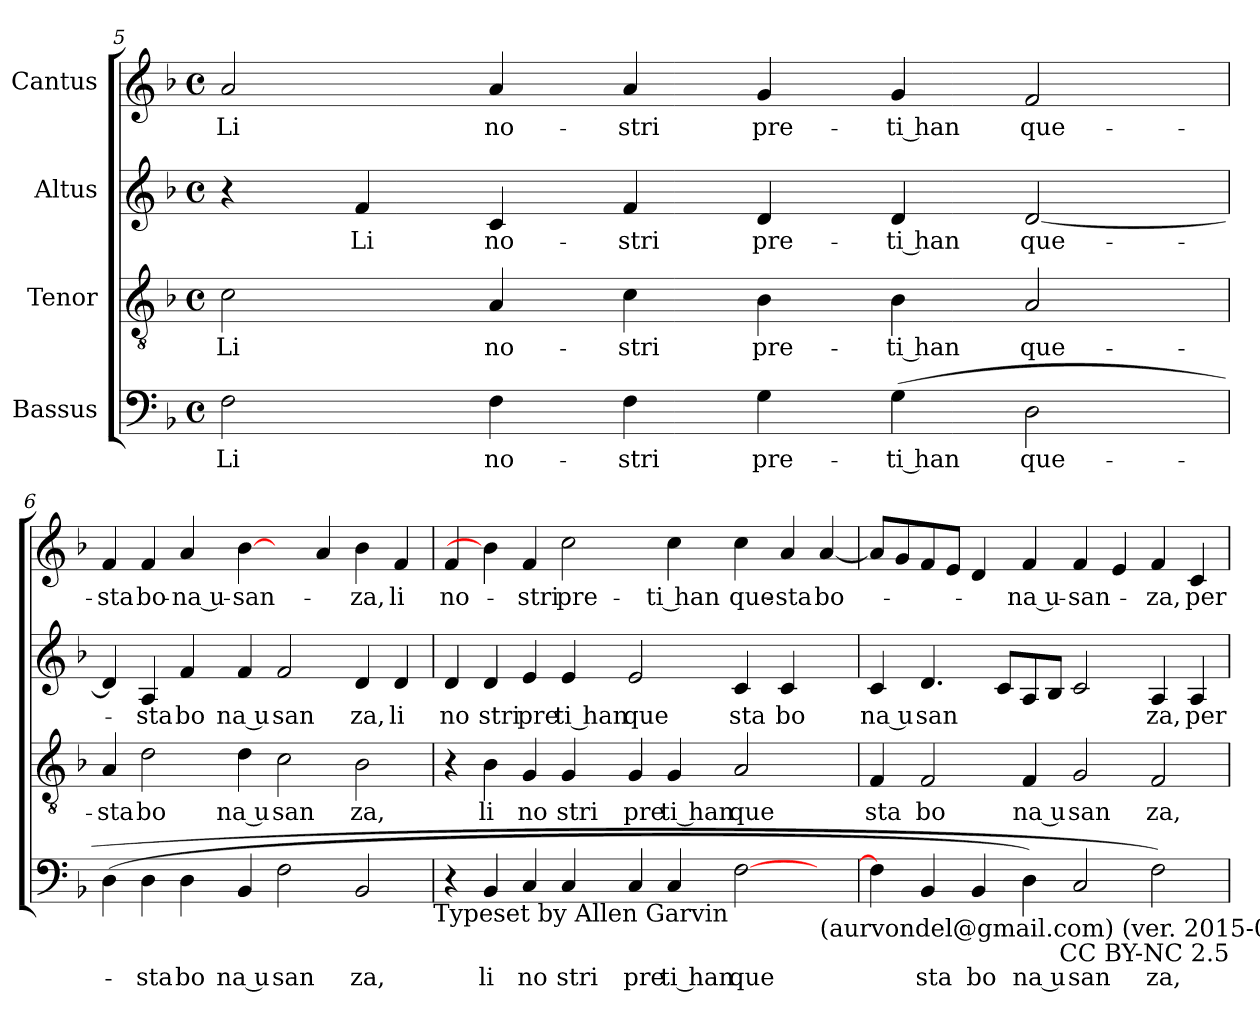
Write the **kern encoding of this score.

**kern	**text	**kern	**text	**kern	**text	**kern	**text
*part4	*part4	*part3	*part3	*part2	*part2	*part1	*part1
*staff4	*staff4	*staff3	*staff3	*staff2	*staff2	*staff1	*staff1
*I"Bassus	*	*I"Tenor	*	*I"Altus	*	*I"Cantus	*
*clefF4	*	*clefGv2	*	*clefG2	*	*clefG2	*
*k[b-]	*	*k[b-]	*	*k[b-]	*	*k[b-]	*
*F:	*	*F:	*	*F:	*	*F:	*
*M4/4	*	*M4/4	*	*M4/4	*	*M4/4	*
*met(c)	*	*met(c)	*	*met(c)	*	*met(c)	*
=5	=5	=5	=5	=5	=5	=5	=5
!	!LO:LY:b:cj	!	!LO:LY:b:cj	!	!	!	!LO:LY:b:cj
2F\	Li	2c\	Li	4r	.	2a/	Li
!	!	!	!	!	!LO:LY:b:cj	!	!
.	.	.	.	4f/	Li	.	.
!	!LO:LY:b:cj	!	!LO:LY:b:cj	!	!LO:LY:b:cj	!	!LO:LY:b:cj
4F\	no-	4A/	no-	4c/	no-	4a/	no-
!	!LO:LY:b:cj	!	!LO:LY:b:cj	!	!LO:LY:b:cj	!	!LO:LY:b:cj
4F\	-stri	4c\	-stri	4f/	-stri	4a/	-stri
!	!LO:LY:b:cj	!	!LO:LY:b:cj	!	!LO:LY:b:cj	!	!LO:LY:b:cj
4G\	pre-	4B-\	pre-	4d/	pre-	4g/	pre-
!	!LO:LY:b:rj	!	!LO:LY:b:rj	!	!LO:LY:b:rj	!	!LO:LY:b:rj
(>4G\	-ti han	4B-\	-ti han	4d/	-ti han	4g/	-ti han
!	!LO:LY:b	!	!LO:LY:b:cj	!	!LO:LY:b	!	!LO:LY:b:cj
2D\	que-	2A/	que-	[>2d/	que-	2f/	que-
!!LO:LB:g=z
=6	=6	=6	=6	=6	=6	=6	=6
!	!	!	!LO:LY:b:cj	!	!	!	!LO:LY:b:cj
(>4D\	.	4A/	-sta	4d/]	.	4f/	-sta
!	!LO:LY:b:cj	!	!LO:LY:b:cj	!	!LO:LY:b:cj	!	!LO:LY:b:cj
4D\	-sta	2d\	bo	4A/	-sta	4f/	bo-
!	!LO:LY:b:cj	!	!	!	!LO:LY:b:cj	!	!LO:LY:b:rj
4D\	bo	.	.	4f/	bo	4a/	-na u-
!	!LO:LY:b:rj	!	!LO:LY:b:rj	!	!LO:LY:b:rj	!	!LO:LY:b
4BB-/	na u	4d\	na u	4f/	na u	[4b-\	-san-
!	!LO:LY:b:cj	!	!LO:LY:b:cj	!	!LO:LY:b:cj	!	!
2F\	san	2c\	san	2f/	san	4ryy	.
.	.	.	.	.	.	4a/	.
!	!LO:LY:b:cj	!	!LO:LY:b:cj	!	!LO:LY:b:cj	!	!LO:LY:b:cj
2BB-/	za,	2B-\	za,	4d/	za,	4b-\	-za,
!	!	!	!	!	!LO:LY:b:cj	!	!LO:LY:b:cj
.	.	.	.	4d/	li	4f/	li
!LO:TX:b:t=Typeset by Allen Garvin	!	!	!	!	!	!	!
=7	=7	=7	=7	=7	=7	=7	=7
!	!	!	!	!	!LO:LY:b:cj	!	!LO:LY:b:cj
4r	.	4r	.	4d/	no	4f/	no-
!	!LO:LY:b:cj	!	!LO:LY:b:cj	!	!LO:LY:b:cj	!	!
4BB-/	li	4B-\	li	4d/	stri	4b-\]	.
!	!LO:LY:b:cj	!	!LO:LY:b:cj	!	!LO:LY:b:cj	!	!LO:LY:b:cj
4C/	no	4G/	no	4e/	pre	4f/	-stri
!	!LO:LY:b:cj	!	!LO:LY:b:cj	!	!LO:LY:b:rj	!	!LO:LY:b:cj
4C/	stri	4G/	stri	4e/	ti han	2cc\	pre-
!	!LO:LY:b:cj	!	!LO:LY:b:cj	!	!LO:LY:b:cj	!	!
4C/	pre	4G/	pre	2e/	que	.	.
!	!LO:LY:b:rj	!	!LO:LY:b:rj	!	!	!	!LO:LY:b:rj
4C/	ti han	4G/	ti han	.	.	4cc\	-ti han
!	!LO:LY:b	!	!LO:LY:b:cj	!	!LO:LY:b:cj	!	!LO:LY:b:cj
[>2F\	que	2A/	que	4c/	sta	4cc\	que-
!	!	!	!	!	!LO:LY:b:cj	!	!LO:LY:b:cj
.	.	.	.	4c/	bo	4a/	-sta
!LO:TX:b:t=(aurvondel@gmail.com) (ver. 2015-08-31)	!	!	!	!	!	!	!
!	!	!	!	!	!	!	!LO:LY:b:cj
4ryy	.	4ryy	.	4ryy	.	[<4a/	bo-
=8	=8	=8	=8	=8	=8	=8	=8
!	!	!	!LO:LY:b:cj	!	!LO:LY:b:rj	!	!
4F\]	.	4F/	sta	4c/	na u	8a/L]	.
.	.	.	.	.	.	8g/	.
!	!LO:LY:b:cj	!	!LO:LY:b:cj	!	!LO:LY:b	!	!
4BB-/	sta	2F/	bo	4.d/	san	8f/	.
.	.	.	.	.	.	8e/J	.
!	!LO:LY:b:cj	!	!	!	!	!	!
4BB-/	bo	.	.	.	.	4d/	.
.	.	.	.	8c/L	.	.	.
!	!LO:LY:b:rj	!	!LO:LY:b:rj	!	!	!	!LO:LY:b:rj
4D\)	na u	4F/	na u	8A/	.	(<4f/	-na u-
.	.	.	.	8B-/J)	.	.	.
!	!LO:LY:b:cj	!	!LO:LY:b:cj	!	!	!	!LO:LY:b
2C/	san	2G/	san	2c/	.	4f/	-san-
.	.	.	.	.	.	4e/	.
!	!LO:LY:b	!	!LO:LY:b:cj	!	!LO:LY:b:cj	!	!LO:LY:b:cj
2F\)	za,	2F/	za,	4A/	za,	4f/	-za,
!	!	!	!	!	!LO:LY:b:cj	!	!LO:LY:b:cj
.	.	.	.	4A/	per	4c/	per
!LO:TX:b:t=CC BY-NC 2.5	!	!	!	!	!	!	!
=	=	=	=	=	=	=	=
*-	*-	*-	*-	*-	*-	*-	*-
